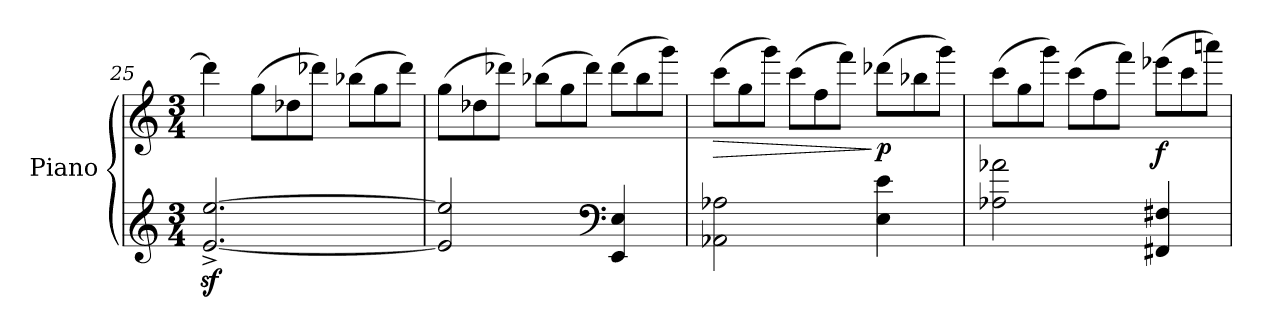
**kern	**kern	**dynam
*part1	*part1	*part1
*staff2	*staff1	*staff1/2
*I"Piano	*	*
*I'Pno.	*	*
*clefG2	*clefG2	*
*k[]	*k[]	*
*M3/4	*M3/4	*
=25	=25	=25
[2.e/z<^ [2.ee/z<^	4ddd-\]	.
*	*Xtuplet	*
.	(>12gg\L	.
.	12dd-X\	.
.	12ddd-X\J)	.
.	(>12bb-X\L	.
.	12gg\	.
.	12ddd-\J)	.
=26	=26	=26
2e/] 2ee/]	(>12gg\L	.
.	12dd-X\	.
.	12ddd-X\J)	.
.	(>12bb-X\L	.
.	12gg\	.
.	12ddd-\J)	.
*clefF4	*	*
4EE/ 4E/	(>12ddd-\L	.
.	12bb-\	.
.	12ggg\J)	.
=27	=27	=27
!	!	!LO:HP:b
2AA-X\ 2A-X\	(>12ccc\L	>
.	12gg\	.
.	12ggg\J)	.
.	(>12ccc\L	.
.	12ff\	.
.	12fff\J)	.
!	!	!LO:DY:n=1:b
4E\ 4e\	(>12ddd-X\L	] p
.	12bb-X\	.
.	12ggg\J)	.
!!LO:LB:g=z
=28	=28	=28
2A-X\ 2a-X\	(>12ccc\L	.
.	12gg\	.
.	12ggg\J)	.
.	(>12ccc\L	.
.	12ff\	.
.	12fff\J)	.
!	!	!LO:DY:b
4FF#X/ 4F#X/	(>12eee-X\L	f
.	12ccc\	.
.	12aaan\J)	.
=	=	=
*-	*-	*-
